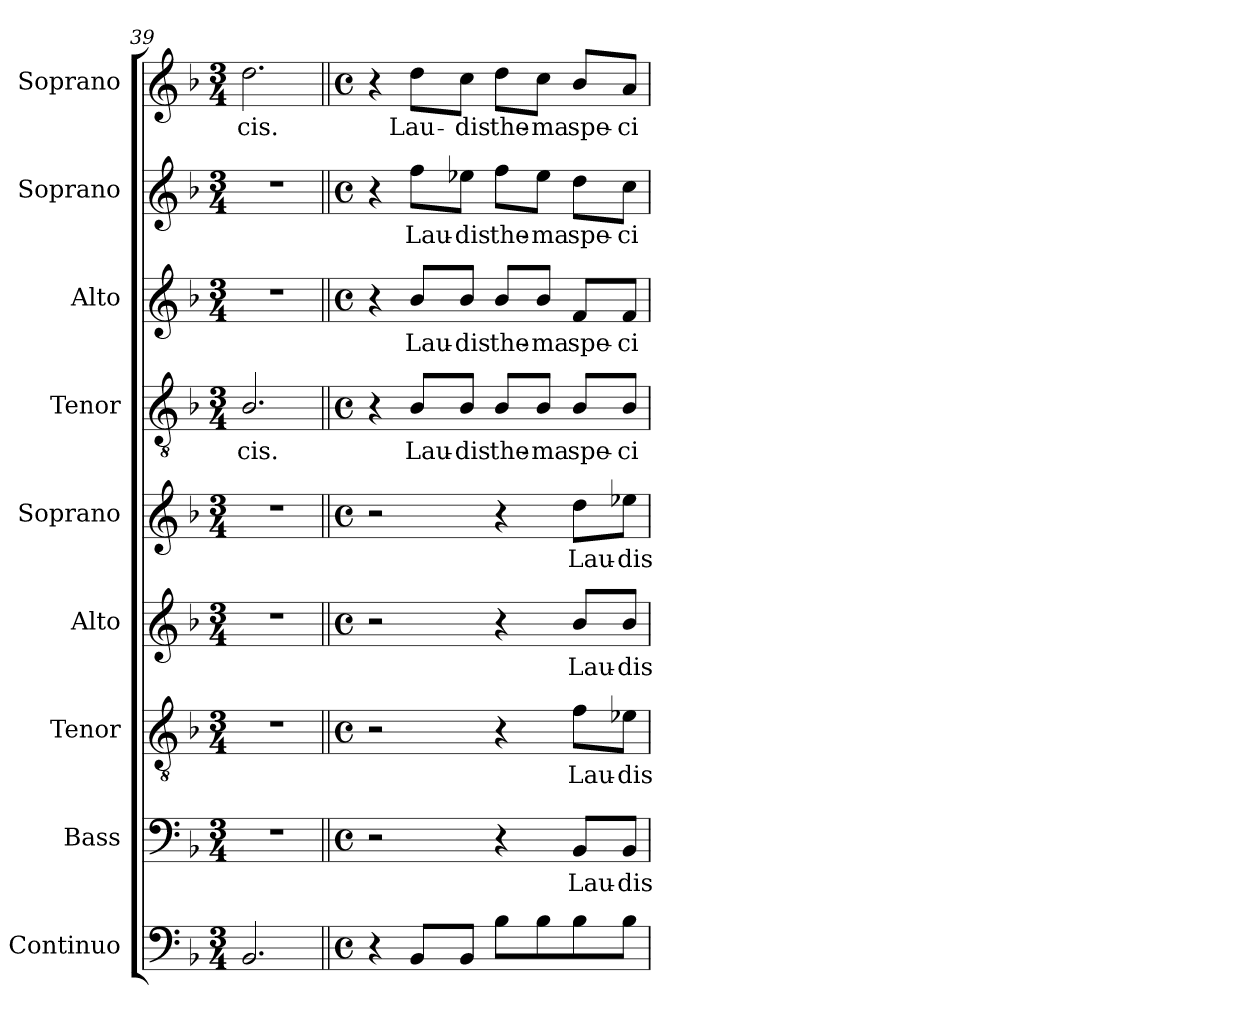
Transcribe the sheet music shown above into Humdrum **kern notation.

**kern	**kern	**text	**kern	**text	**kern	**text	**kern	**text	**kern	**text	**kern	**text	**kern	**text	**kern	**text
*part9	*part8	*part8	*part7	*part7	*part6	*part6	*part5	*part5	*part4	*part4	*part3	*part3	*part2	*part2	*part1	*part1
*staff9	*staff8	*staff8	*staff7	*staff7	*staff6	*staff6	*staff5	*staff5	*staff4	*staff4	*staff3	*staff3	*staff2	*staff2	*staff1	*staff1
*I"Continuo	*I"Bass	*	*I"Tenor	*	*I"Alto	*	*I"Soprano	*	*I"Tenor	*	*I"Alto	*	*I"Soprano	*	*I"Soprano	*
*I'Cont.	*I'B.	*	*I'T.	*	*I'A.	*	*I'S.	*	*I'T.	*	*I'A.	*	*I'S.	*	*I'S.	*
*clefF4	*clefF4	*	*clefGv2	*	*clefG2	*	*clefG2	*	*clefGv2	*	*clefG2	*	*clefG2	*	*clefG2	*
*	*	*	*ITrd7c12	*	*	*	*	*	*ITrd7c12	*	*	*	*	*	*	*
*k[b-]	*k[b-]	*	*k[b-]	*	*k[b-]	*	*k[b-]	*	*k[b-]	*	*k[b-]	*	*k[b-]	*	*k[b-]	*
*F:	*F:	*	*F:	*	*F:	*	*F:	*	*F:	*	*F:	*	*F:	*	*F:	*
*M3/4	*M3/4	*	*M3/4	*	*M3/4	*	*M3/4	*	*M3/4	*	*M3/4	*	*M3/4	*	*M3/4	*
=39	=39	=39	=39	=39	=39	=39	=39	=39	=39	=39	=39	=39	=39	=39	=39	=39
!	!LO:N:vis=1	!	!LO:N:vis=1	!	!LO:N:vis=1	!	!LO:N:vis=1	!	!	!	!	!	!	!	!	!
!	!	!	!	!	!	!	!	!	!	!LO:LY:b:color=#000000	!LO:N:vis=1	!	!LO:N:vis=1	!	!	!
!	!	!	!	!	!	!	!	!	!	!	!	!	!	!	!	!LO:LY:b:color=#000000
2.BB-i/	2.r	.	2.r	.	2.r	.	2.r	.	2.BB-i/	-cis.	2.r	.	2.r	.	2.ddi\	-cis.
!!LO:PB:g=z
=40||	=40||	=40||	=40||	=40||	=40||	=40||	=40||	=40||	=40||	=40||	=40||	=40||	=40||	=40||	=40||	=40||
*M4/4	*M4/4	*	*M4/4	*	*M4/4	*	*M4/4	*	*M4/4	*	*M4/4	*	*M4/4	*	*M4/4	*
*met(c)	*met(c)	*	*met(c)	*	*met(c)	*	*met(c)	*	*met(c)	*	*met(c)	*	*met(c)	*	*met(c)	*
4r	2r	.	2r	.	2r	.	2r	.	4r	.	4r	.	4r	.	4r	.
!	!	!	!	!	!	!	!	!	!	!LO:LY:b:color=#000000	!	!	!	!	!	!
!	!	!	!	!	!	!	!	!	!	!	!	!LO:LY:b:color=#000000	!	!	!	!
!	!	!	!	!	!	!	!	!	!	!	!	!	!	!LO:LY:b:color=#000000	!	!
!	!	!	!	!	!	!	!	!	!	!	!	!	!	!	!	!LO:LY:b:color=#000000
8BB-i/L	.	.	.	.	.	.	.	.	8BB-i/L	Lau-	8b-i/L	Lau-	8ffi\L	Lau-	8ddi\L	Lau-
!	!	!	!	!	!	!	!	!	!	!LO:LY:b:color=#000000	!	!	!	!	!	!
!	!	!	!	!	!	!	!	!	!	!	!	!LO:LY:b:color=#000000	!	!	!	!
!	!	!	!	!	!	!	!	!	!	!	!	!	!	!LO:LY:b:color=#000000	!	!
!	!	!	!	!	!	!	!	!	!	!	!	!	!	!	!	!LO:LY:b:color=#000000
8BB-i/J	.	.	.	.	.	.	.	.	8BB-i/J	-dis	8b-i/J	-dis	8ee-Xi\J	-dis	8cci\J	-dis
!	!	!	!	!	!	!	!	!	!	!LO:LY:b:color=#000000	!	!	!	!	!	!
!	!	!	!	!	!	!	!	!	!	!	!	!LO:LY:b:color=#000000	!	!	!	!
!	!	!	!	!	!	!	!	!	!	!	!	!	!	!LO:LY:b:color=#000000	!	!
!	!	!	!	!	!	!	!	!	!	!	!	!	!	!	!	!LO:LY:b:color=#000000
8B-i\L	4r	.	4r	.	4r	.	4r	.	8BB-i/L	the-	8b-i/L	the-	8ffi\L	the-	8ddi\L	the-
!	!	!	!	!	!	!	!	!	!	!LO:LY:b:color=#000000	!	!	!	!	!	!
!	!	!	!	!	!	!	!	!	!	!	!	!LO:LY:b:color=#000000	!	!	!	!
!	!	!	!	!	!	!	!	!	!	!	!	!	!	!LO:LY:b:color=#000000	!	!
!	!	!	!	!	!	!	!	!	!	!	!	!	!	!	!	!LO:LY:b:color=#000000
8B-i\	.	.	.	.	.	.	.	.	8BB-i/J	-ma	8b-i/J	-ma	8ee-i\J	-ma	8cci\J	-ma
!	!	!LO:LY:b:color=#000000	!	!	!	!	!	!	!	!	!	!	!	!	!	!
!	!	!	!	!LO:LY:b:color=#000000	!	!	!	!	!	!	!	!	!	!	!	!
!	!	!	!	!	!	!LO:LY:b:color=#000000	!	!	!	!	!	!	!	!	!	!
!	!	!	!	!	!	!	!	!LO:LY:b:color=#000000	!	!	!	!	!	!	!	!
!	!	!	!	!	!	!	!	!	!	!LO:LY:b:color=#000000	!	!	!	!	!	!
!	!	!	!	!	!	!	!	!	!	!	!	!LO:LY:b:color=#000000	!	!	!	!
!	!	!	!	!	!	!	!	!	!	!	!	!	!	!LO:LY:b:color=#000000	!	!
!	!	!	!	!	!	!	!	!	!	!	!	!	!	!	!	!LO:LY:b:color=#000000
8B-i\	8BB-i/L	Lau-	8Fi\L	Lau-	8b-i/L	Lau-	8ddi\L	Lau-	8BB-i/L	spe-	8fi/L	spe-	8ddi\L	spe-	8b-i/L	spe-
!	!	!LO:LY:b:color=#000000	!	!	!	!	!	!	!	!	!	!	!	!	!	!
!	!	!	!	!LO:LY:b:color=#000000	!	!	!	!	!	!	!	!	!	!	!	!
!	!	!	!	!	!	!LO:LY:b:color=#000000	!	!	!	!	!	!	!	!	!	!
!	!	!	!	!	!	!	!	!LO:LY:b:color=#000000	!	!	!	!	!	!	!	!
!	!	!	!	!	!	!	!	!	!	!LO:LY:b:color=#000000	!	!	!	!	!	!
!	!	!	!	!	!	!	!	!	!	!	!	!LO:LY:b:color=#000000	!	!	!	!
!	!	!	!	!	!	!	!	!	!	!	!	!	!	!LO:LY:b:color=#000000	!	!
!	!	!	!	!	!	!	!	!	!	!	!	!	!	!	!	!LO:LY:b:color=#000000
8B-i\J	8BB-i/J	-dis	8E-Xi\J	-dis	8b-i/J	-dis	8ee-Xi\J	-dis	8BB-i/J	-ci-	8fi/J	-ci-	8cci\J	-ci-	8ai/J	-ci-
=	=	=	=	=	=	=	=	=	=	=	=	=	=	=	=	=
*-	*-	*-	*-	*-	*-	*-	*-	*-	*-	*-	*-	*-	*-	*-	*-	*-
